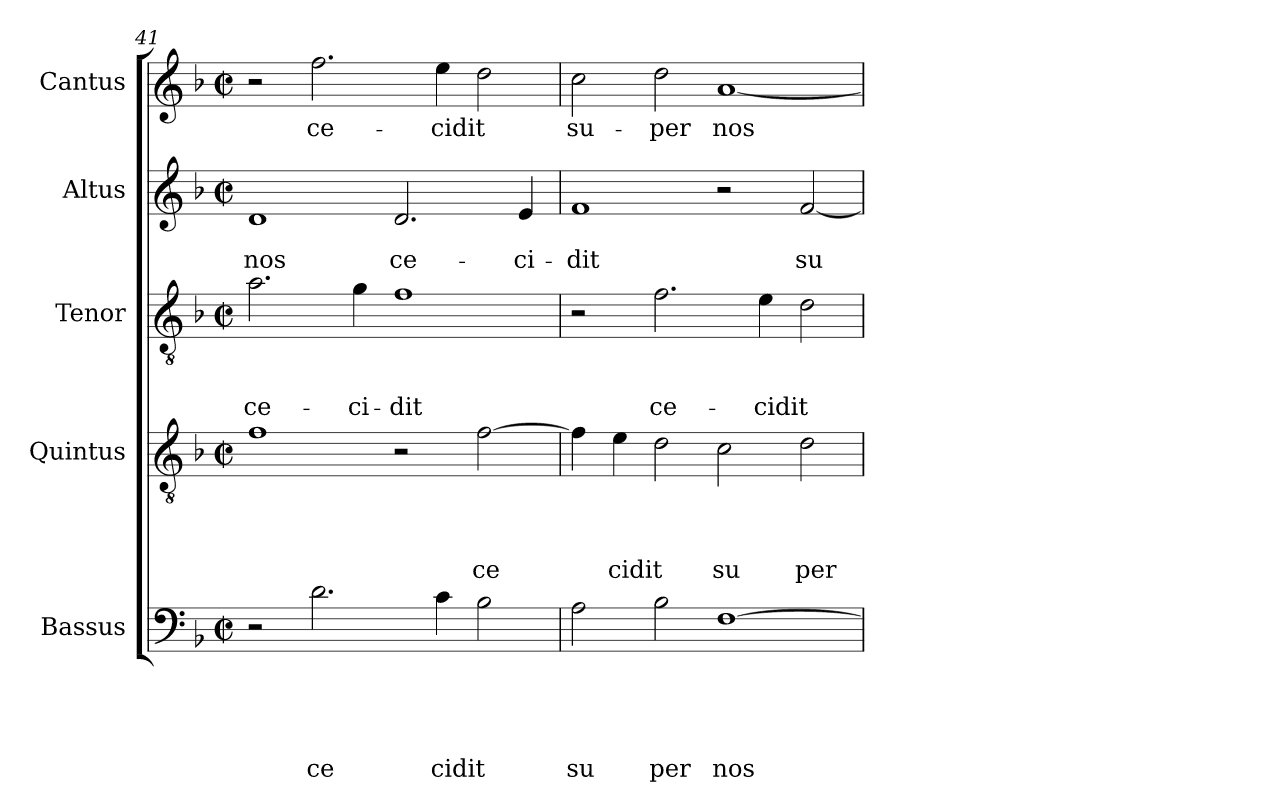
**kern	**text	**text	**text	**text	**text	**kern	**text	**text	**text	**text	**kern	**text	**text	**text	**kern	**text	**text	**kern	**text
*part5	*part5	*part5	*part5	*part5	*part5	*part4	*part4	*part4	*part4	*part4	*part3	*part3	*part3	*part3	*part2	*part2	*part2	*part1	*part1
*staff5	*staff5	*staff5	*staff5	*staff5	*staff5	*staff4	*staff4	*staff4	*staff4	*staff4	*staff3	*staff3	*staff3	*staff3	*staff2	*staff2	*staff2	*staff1	*staff1
*I"Bassus	*	*	*	*	*	*I"Quintus	*	*	*	*	*I"Tenor	*	*	*	*I"Altus	*	*	*I"Cantus	*
*clefF4	*	*	*	*	*	*clefGv2	*	*	*	*	*clefGv2	*	*	*	*clefG2	*	*	*clefG2	*
*k[b-]	*	*	*	*	*	*k[b-]	*	*	*	*	*k[b-]	*	*	*	*k[b-]	*	*	*k[b-]	*
*F:	*	*	*	*	*	*F:	*	*	*	*	*F:	*	*	*	*F:	*	*	*F:	*
*M2/2	*	*	*	*	*	*M2/2	*	*	*	*	*M2/2	*	*	*	*M2/2	*	*	*M2/2	*
*met(c|)	*	*	*	*	*	*met(c|)	*	*	*	*	*met(c|)	*	*	*	*met(c|)	*	*	*met(c|)	*
=41	=41	=41	=41	=41	=41	=41	=41	=41	=41	=41	=41	=41	=41	=41	=41	=41	=41	=41	=41
!	!	!	!	!	!	!	!	!	!	!	!	!	!	!LO:LY:b	!	!	!LO:LY:b	!	!
2r	.	.	.	.	.	1f	.	.	.	.	2.a\	.	.	ce-	1d	.	nos	2r	.
!	!	!	!	!	!LO:LY:b	!	!	!	!	!	!	!	!	!	!	!	!	!	!LO:LY:b
2.d\	.	.	.	.	ce	.	.	.	.	.	.	.	.	.	.	.	.	2.ff\	ce-
!	!	!	!	!	!	!	!	!	!	!	!	!	!	!LO:LY:b	!	!	!	!	!
.	.	.	.	.	.	.	.	.	.	.	4g\	.	.	-ci-	.	.	.	.	.
!	!	!	!	!	!	!	!	!	!	!	!	!	!	!LO:LY:b	!	!	!LO:LY:b	!	!
.	.	.	.	.	.	2r	.	.	.	.	1f	.	.	-dit	2.d/	.	ce-	.	.
!	!	!	!	!	!LO:LY:b	!	!	!	!	!	!	!	!	!	!	!	!	!	!LO:LY:b
4c\	.	.	.	.	cidit	.	.	.	.	.	.	.	.	.	.	.	.	4ee\	-cidit
!	!	!	!	!	!	!	!	!	!	!LO:LY:b	!	!	!	!	!	!	!	!	!
2B-\	.	.	.	.	.	[>2f\	.	.	.	ce	.	.	.	.	.	.	.	2dd\	.
!	!	!	!	!	!	!	!	!	!	!	!	!	!	!	!	!	!LO:LY:b	!	!
.	.	.	.	.	.	.	.	.	.	.	.	.	.	.	4e/	.	-ci-	.	.
=42	=42	=42	=42	=42	=42	=42	=42	=42	=42	=42	=42	=42	=42	=42	=42	=42	=42	=42	=42
!	!	!	!	!	!LO:LY:b	!	!	!	!	!	!	!	!	!	!	!	!LO:LY:b	!	!LO:LY:b
2A\	.	.	.	.	su	4f\]	.	.	.	.	2r	.	.	.	1f	.	-dit	2cc\	su-
!	!	!	!	!	!	!	!	!	!	!LO:LY:b	!	!	!	!	!	!	!	!	!
.	.	.	.	.	.	4e\	.	.	.	cidit	.	.	.	.	.	.	.	.	.
!	!	!	!	!	!LO:LY:b	!	!	!	!	!	!	!	!	!LO:LY:b	!	!	!	!	!LO:LY:b
2B-\	.	.	.	.	per	2d\	.	.	.	.	2.f\	.	.	ce-	.	.	.	2dd\	-per
!	!	!	!	!	!LO:LY:b	!	!	!	!	!LO:LY:b	!	!	!	!	!	!	!	!	!LO:LY:b
[>1F	.	.	.	.	nos	2c\	.	.	.	su	.	.	.	.	2r	.	.	[<1a	nos
!	!	!	!	!	!	!	!	!	!	!	!	!	!	!LO:LY:b	!	!	!	!	!
.	.	.	.	.	.	.	.	.	.	.	4e\	.	.	-cidit	.	.	.	.	.
!	!	!	!	!	!	!	!	!	!	!LO:LY:b	!	!	!	!	!	!	!LO:LY:b	!	!
.	.	.	.	.	.	2d\	.	.	.	per	2d\	.	.	.	[<2f/	.	su-	.	.
=	=	=	=	=	=	=	=	=	=	=	=	=	=	=	=	=	=	=	=
*-	*-	*-	*-	*-	*-	*-	*-	*-	*-	*-	*-	*-	*-	*-	*-	*-	*-	*-	*-
